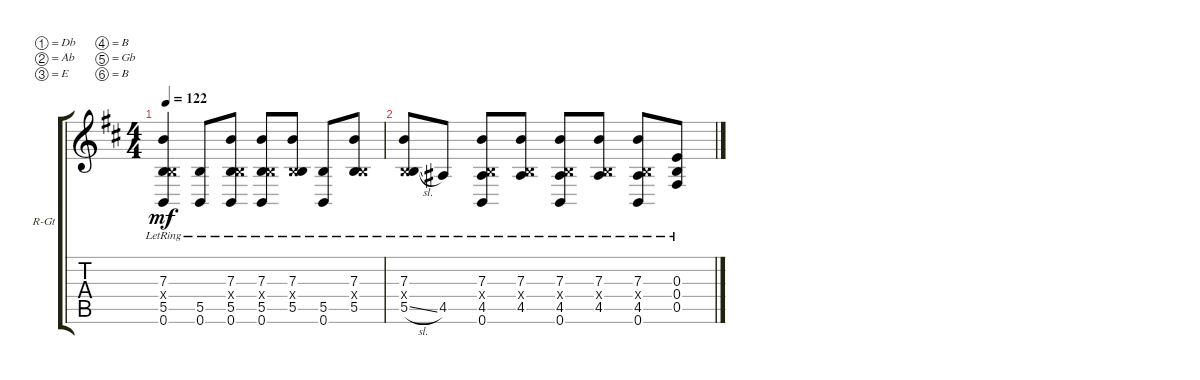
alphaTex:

\defaultSystemsLayout 4
\bracketExtendMode groupsimilarinstruments
\firstSystemTrackNameOrientation horizontal
\otherSystemsTrackNameOrientation horizontal
\track ("Rhythm Guitar" "R-Gt") {instrument electricguitarclean}
\staff {score tabs}
\tuning (Db4 Ab3 E3 B2 Gb2 B1)
\ts (4 4)
\tempo 122
\clef g2
\ks d
(7.3{lr} 5.5{lr} 0.6{lr} 0.4{x}).4{dy mf} (5.5{lr} 0.6{lr}).8 (0.6{lr} 5.5{lr} 0.4{x} 7.3{lr}).8 (0.6{lr} 5.5{lr} 0.4{x} 7.3{lr}).8 (0.4{x} 7.3{lr} 5.5{lr}).8 (5.5{lr} 0.6{lr}).8 (5.5{lr} 0.4{x} 7.3{lr}).8 |
(7.3{lr} 0.4{x} 5.5{sl lr}).8 4.5{lr}.8 (4.5{lr} 0.6{lr} 7.3{lr} 0.4{x}).8 (4.5{lr} 7.3{lr} 0.4{x}).8 (4.5{lr} 0.4{x} 7.3{lr} 0.6{lr}).8 (4.5{lr} 0.4{x} 7.3{lr}).8 (0.6{lr} 4.5{lr} 7.3{lr} 0.4{x}).8 (0.4{lr} 0.3{lr} 0.5{lr}).8
